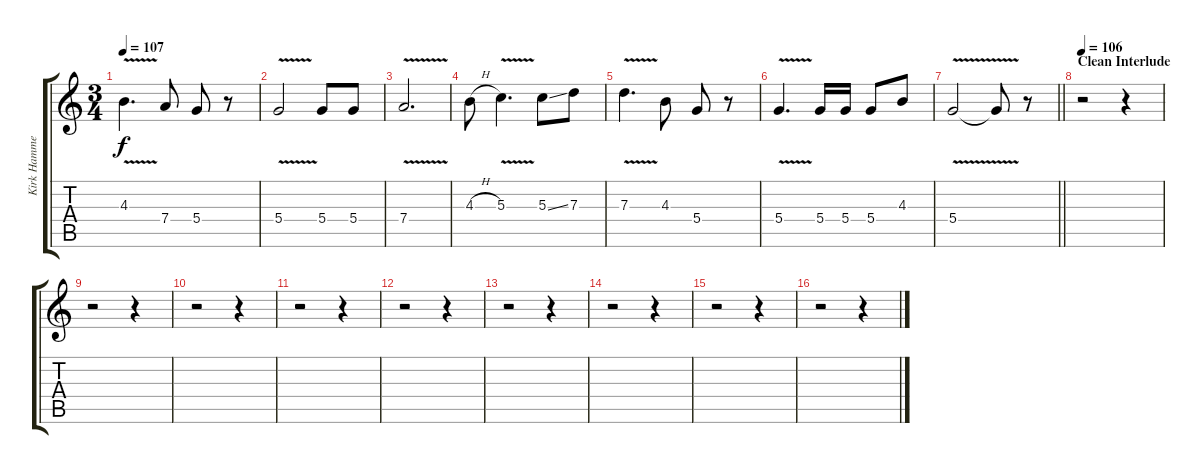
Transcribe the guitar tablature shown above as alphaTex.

\track ("Kirk Hammett" "Kirk Hamme") {instrument distortionguitar}
\staff {score tabs}
\tuning (E4 B3 G3 D3 A2 E2) {hide}
\ts (3 4)
\tempo 107
\clef g2
\ks c
4.3{v}.4{d dy f} 7.4.8 5.4.8 r.8 |
5.4{v}.2 5.4.8 5.4.8 |
7.4{v}.2{d} |
4.3{h}.8 5.3{v}.4{d} 5.3{ss}.8 7.3.8 |
7.3{v}.4{d} 4.3.8 5.4.8 r.8 |
5.4{v}.4{d} 5.4.16 5.4.16 5.4.8 4.3.8 |
\barLineRight lightlight
5.4{v}.2 5.4{t}.8 r.8 |
\section ("" "Clean Interlude")
\tempo 106
r.2 r.4 |
r.2 r.4 |
r.2 r.4 |
r.2 r.4 |
r.2 r.4 |
r.2 r.4 |
r.2 r.4 |
r.2 r.4 |
r.2 r.4
